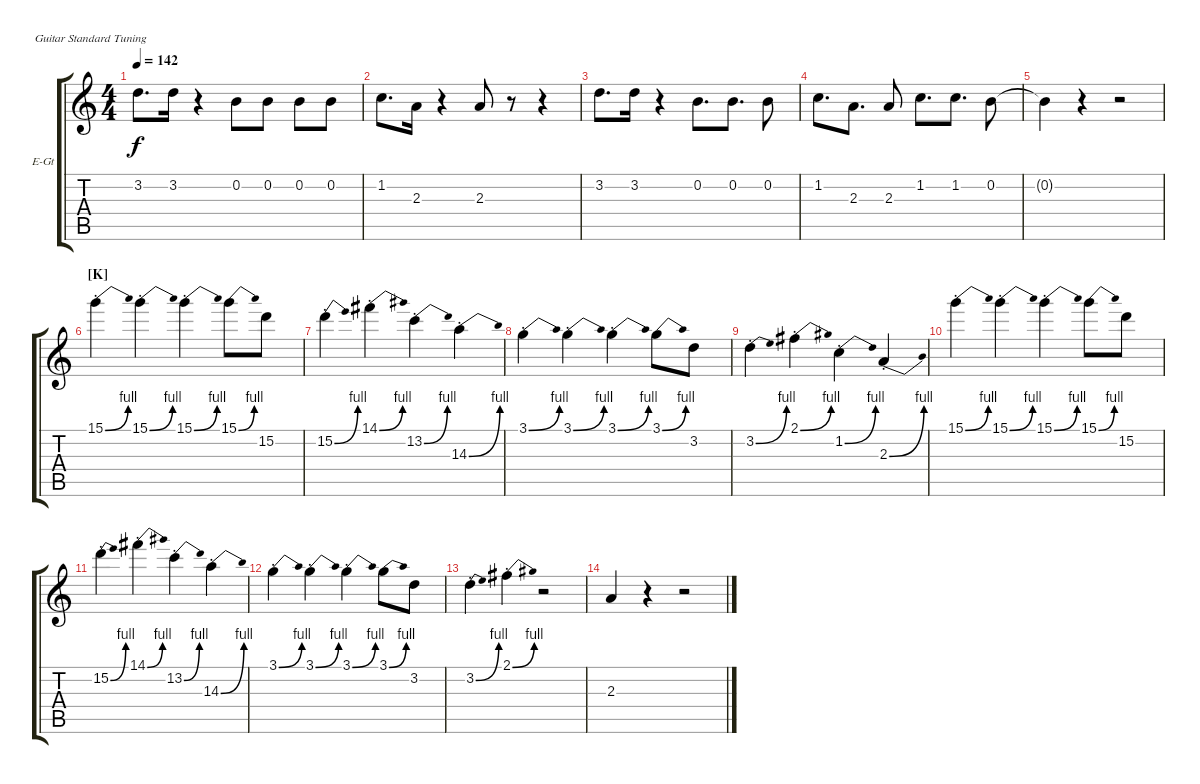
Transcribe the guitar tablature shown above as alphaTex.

\defaultSystemsLayout 4
\bracketExtendMode groupsimilarinstruments
\firstSystemTrackNameOrientation horizontal
\otherSystemsTrackNameOrientation horizontal
\track ("Solo Guitar" "E-Gt") {instrument distortionguitar}
\staff {score tabs}
\tuning (E4 B3 G3 D3 A2 E2)
\ts (4 4)
\tempo 142
\clef g2
\ks c
3.2.8{d dy f} 3.2.16 r.4 0.2.8 0.2.8 0.2.8 0.2.8 |
1.2.8{d} 2.3.16 r.4 2.3.8 r.8 r.4 |
3.2.8{d} 3.2.16 r.4 0.2.8{d} 0.2.8{d} 0.2.8 |
1.2.8{d} 2.3.8{d} 2.3.8 1.2.8{d} 1.2.8{d} 0.2.8 |
0.2{t}.4 r.4 r.2 |
\section ("K" "")
15.1{be (bend 0 0 4.2 4) st}.4 15.1{be (bend 0 0 3.5999999999999996 4) st}.4 15.1{be (bend 0 0 3.5999999999999996 4) st}.4 15.1{be (bend 0 0 3.5999999999999996 4)}.8 15.2.8 |
15.2{be (bend 0 0 3.5999999999999996 4) st}.4 14.1{be (bend 0 0 3.5999999999999996 4) st}.4 13.2{be (bend 0 0 3.5999999999999996 4) st}.4 14.3{be (bend 0 0 3.5999999999999996 4) st}.4 |
3.1{be (bend 0 0 4.2 4) st}.4 3.1{be (bend 0 0 3.5999999999999996 4) st}.4 3.1{be (bend 0 0 3.5999999999999996 4) st}.4 3.1{be (bend 0 0 3.5999999999999996 4)}.8 3.2.8 |
3.2{be (bend 0 0 3.5999999999999996 4) st}.4 2.1{be (bend 0 0 3.5999999999999996 4) st}.4 1.2{be (bend 0 0 3.5999999999999996 4) st}.4 2.3{be (bend 0 0 3.5999999999999996 4) st}.4 |
15.1{be (bend 0 0 4.2 4) st}.4 15.1{be (bend 0 0 3.5999999999999996 4) st}.4 15.1{be (bend 0 0 3.5999999999999996 4) st}.4 15.1{be (bend 0 0 3.5999999999999996 4)}.8 15.2.8 |
15.2{be (bend 0 0 3.5999999999999996 4) st}.4 14.1{be (bend 0 0 3.5999999999999996 4) st}.4 13.2{be (bend 0 0 3.5999999999999996 4) st}.4 14.3{be (bend 0 0 3.5999999999999996 4) st}.4 |
3.1{be (bend 0 0 4.2 4) st}.4 3.1{be (bend 0 0 3.5999999999999996 4) st}.4 3.1{be (bend 0 0 3.5999999999999996 4) st}.4 3.1{be (bend 0 0 3.5999999999999996 4)}.8 3.2.8 |
3.2{be (bend 0 0 3.5999999999999996 4) st}.4 2.1{be (bend 0 0 3.5999999999999996 4) st}.4 r.2 |
2.3.4 r.4 r.2
